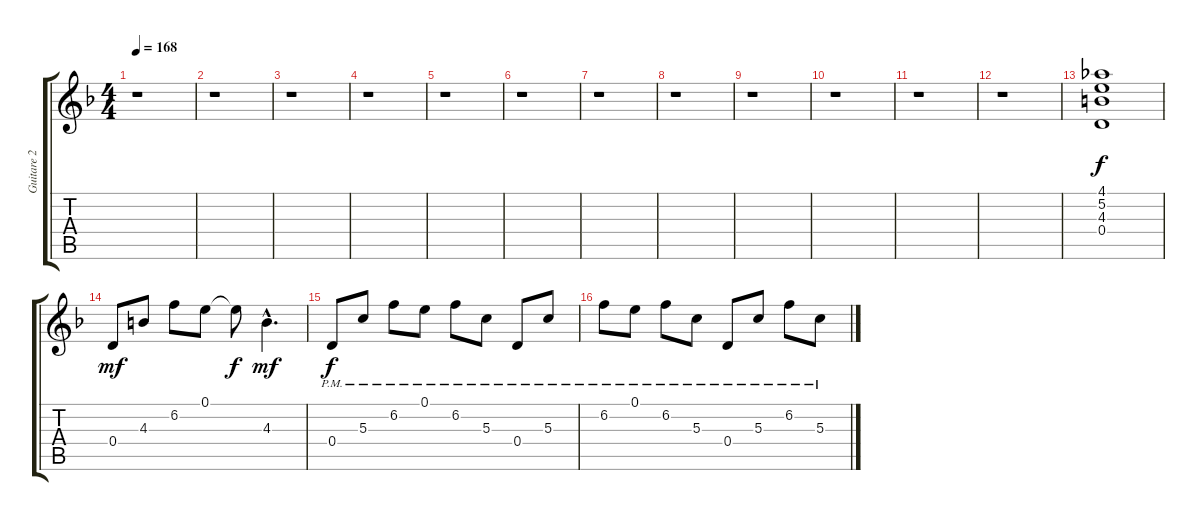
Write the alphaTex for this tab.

\track ("Guitare 2" "Guitare 2") {instrument distortionguitar}
\staff {score tabs}
\tuning (E4 B3 G3 D3 A2 E2) {hide}
\ts (4 4)
\tempo 168
\clef g2
\ks f
r.1{dy f instrument distortionguitar} |
r.1 |
r.1 |
r.1 |
r.1 |
r.1 |
r.1 |
r.1 |
r.1 |
r.1 |
r.1 |
r.1 |
(4.1 5.2 4.3 0.4).1 |
0.4.8{dy mf} 4.3.8 6.2.8 0.1.8 0.1{t}.8{dy f} 4.3{hac}.4{d dy mf} |
0.4{pm}.8{dy f} 5.3{pm}.8 6.2{pm}.8 0.1{pm}.8 6.2{pm}.8 5.3{pm}.8 0.4{pm}.8 5.3{pm}.8 |
6.2{pm}.8 0.1{pm}.8 6.2{pm}.8 5.3{pm}.8 0.4{pm}.8 5.3{pm}.8 6.2{pm}.8 5.3{pm}.8
